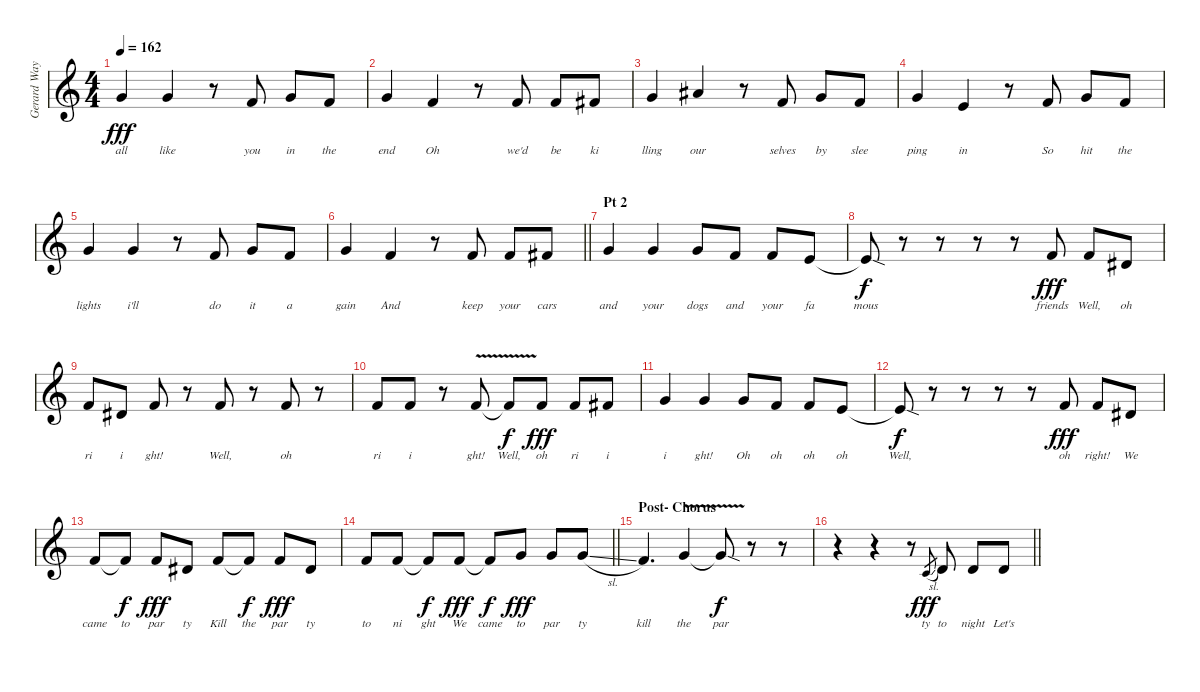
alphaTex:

\track ("Gerard Way [Vocals]" "Gerard Way") {instrument clarinet}
\staff {score}
\tuning (E4 B3 G3 D3 A2 E2) {hide}
\ts (4 4)
\tempo 162
\clef g2
\ks c
3.1.4{lyrics (0 "all") lyrics (1 "") lyrics (2 "") lyrics (3 "") lyrics (4 "") dy fff} 3.1.4{lyrics (0 "like") lyrics (1 "") lyrics (2 "") lyrics (3 "") lyrics (4 "")} r.8 1.1.8{lyrics (0 "you") lyrics (1 "") lyrics (2 "") lyrics (3 "") lyrics (4 "")} 3.1.8{lyrics (0 "in") lyrics (1 "") lyrics (2 "") lyrics (3 "") lyrics (4 "")} 1.1.8{lyrics (0 "the") lyrics (1 "") lyrics (2 "") lyrics (3 "") lyrics (4 "")} |
3.1.4{lyrics (0 "end") lyrics (1 "") lyrics (2 "") lyrics (3 "") lyrics (4 "")} 1.1.4{lyrics (0 "Oh") lyrics (1 "") lyrics (2 "") lyrics (3 "") lyrics (4 "")} r.8 1.1.8{lyrics (0 "we'd") lyrics (1 "") lyrics (2 "") lyrics (3 "") lyrics (4 "")} 1.1.8{lyrics (0 "be") lyrics (1 "") lyrics (2 "") lyrics (3 "") lyrics (4 "")} 2.1.8{lyrics (0 "ki") lyrics (1 "") lyrics (2 "") lyrics (3 "") lyrics (4 "")} |
3.1.4{lyrics (0 "lling") lyrics (1 "") lyrics (2 "") lyrics (3 "") lyrics (4 "")} 6.1.4{lyrics (0 "our") lyrics (1 "") lyrics (2 "") lyrics (3 "") lyrics (4 "")} r.8 1.1.8{lyrics (0 "selves") lyrics (1 "") lyrics (2 "") lyrics (3 "") lyrics (4 "")} 3.1.8{lyrics (0 "by") lyrics (1 "") lyrics (2 "") lyrics (3 "") lyrics (4 "")} 1.1.8{lyrics (0 "slee") lyrics (1 "") lyrics (2 "") lyrics (3 "") lyrics (4 "")} |
3.1.4{lyrics (0 "ping") lyrics (1 "") lyrics (2 "") lyrics (3 "") lyrics (4 "")} 0.1.4{lyrics (0 "in") lyrics (1 "") lyrics (2 "") lyrics (3 "") lyrics (4 "")} r.8 1.1.8{lyrics (0 "So") lyrics (1 "") lyrics (2 "") lyrics (3 "") lyrics (4 "")} 3.1.8{lyrics (0 "hit") lyrics (1 "") lyrics (2 "") lyrics (3 "") lyrics (4 "")} 1.1.8{lyrics (0 "the") lyrics (1 "") lyrics (2 "") lyrics (3 "") lyrics (4 "")} |
3.1.4{lyrics (0 "lights") lyrics (1 "") lyrics (2 "") lyrics (3 "") lyrics (4 "")} 3.1.4{lyrics (0 "i'll") lyrics (1 "") lyrics (2 "") lyrics (3 "") lyrics (4 "")} r.8 1.1.8{lyrics (0 "do") lyrics (1 "") lyrics (2 "") lyrics (3 "") lyrics (4 "")} 3.1.8{lyrics (0 "it") lyrics (1 "") lyrics (2 "") lyrics (3 "") lyrics (4 "")} 1.1.8{lyrics (0 "a") lyrics (1 "") lyrics (2 "") lyrics (3 "") lyrics (4 "")} |
\barLineRight lightlight
3.1.4{lyrics (0 "gain") lyrics (1 "") lyrics (2 "") lyrics (3 "") lyrics (4 "")} 1.1.4{lyrics (0 "And") lyrics (1 "") lyrics (2 "") lyrics (3 "") lyrics (4 "")} r.8 1.1.8{lyrics (0 "keep") lyrics (1 "") lyrics (2 "") lyrics (3 "") lyrics (4 "")} 1.1.8{lyrics (0 "your") lyrics (1 "") lyrics (2 "") lyrics (3 "") lyrics (4 "")} 2.1.8{lyrics (0 "cars") lyrics (1 "") lyrics (2 "") lyrics (3 "") lyrics (4 "")} |
\section ("" "Pt 2")
3.1.4{lyrics (0 "and") lyrics (1 "") lyrics (2 "") lyrics (3 "") lyrics (4 "")} 3.1.4{lyrics (0 "your") lyrics (1 "") lyrics (2 "") lyrics (3 "") lyrics (4 "")} 3.1.8{lyrics (0 "dogs") lyrics (1 "") lyrics (2 "") lyrics (3 "") lyrics (4 "")} 1.1.8{lyrics (0 "and") lyrics (1 "") lyrics (2 "") lyrics (3 "") lyrics (4 "")} 1.1.8{lyrics (0 "your") lyrics (1 "") lyrics (2 "") lyrics (3 "") lyrics (4 "")} 0.1.8{lyrics (0 "fa") lyrics (1 "") lyrics (2 "") lyrics (3 "") lyrics (4 "")} |
0.1{sod t}.8{lyrics (0 "mous") lyrics (1 "") lyrics (2 "") lyrics (3 "") lyrics (4 "") dy f} r.8 r.8 r.8 r.8 1.1.8{lyrics (0 "friends") lyrics (1 "") lyrics (2 "") lyrics (3 "") lyrics (4 "") dy fff} 1.1.8{lyrics (0 "Well,") lyrics (1 "") lyrics (2 "") lyrics (3 "") lyrics (4 "")} 4.2.8{lyrics (0 "oh") lyrics (1 "") lyrics (2 "") lyrics (3 "") lyrics (4 "")} |
6.2.8{lyrics (0 "ri") lyrics (1 "") lyrics (2 "") lyrics (3 "") lyrics (4 "")} 4.2.8{lyrics (0 "i") lyrics (1 "") lyrics (2 "") lyrics (3 "") lyrics (4 "")} 6.2.8{lyrics (0 "ght!") lyrics (1 "") lyrics (2 "") lyrics (3 "") lyrics (4 "")} r.8 6.2.8{lyrics (0 "Well,") lyrics (1 "") lyrics (2 "") lyrics (3 "") lyrics (4 "")} r.8 6.2.8{lyrics (0 "oh") lyrics (1 "") lyrics (2 "") lyrics (3 "") lyrics (4 "")} r.8 |
6.2.8{lyrics (0 "ri") lyrics (1 "") lyrics (2 "") lyrics (3 "") lyrics (4 "")} 6.2.8{lyrics (0 "i") lyrics (1 "") lyrics (2 "") lyrics (3 "") lyrics (4 "")} r.8 6.2{v}.8{lyrics (0 "ght!") lyrics (1 "") lyrics (2 "") lyrics (3 "") lyrics (4 "")} 6.2{t}.8{lyrics (0 "Well,") lyrics (1 "") lyrics (2 "") lyrics (3 "") lyrics (4 "") dy f} 1.1.8{lyrics (0 "oh") lyrics (1 "") lyrics (2 "") lyrics (3 "") lyrics (4 "") dy fff} 1.1.8{lyrics (0 "ri") lyrics (1 "") lyrics (2 "") lyrics (3 "") lyrics (4 "")} 2.1.8{lyrics (0 "i") lyrics (1 "") lyrics (2 "") lyrics (3 "") lyrics (4 "")} |
3.1.4{lyrics (0 "i") lyrics (1 "") lyrics (2 "") lyrics (3 "") lyrics (4 "")} 3.1.4{lyrics (0 "ght!") lyrics (1 "") lyrics (2 "") lyrics (3 "") lyrics (4 "")} 3.1.8{lyrics (0 "Oh") lyrics (1 "") lyrics (2 "") lyrics (3 "") lyrics (4 "")} 1.1.8{lyrics (0 "oh") lyrics (1 "") lyrics (2 "") lyrics (3 "") lyrics (4 "")} 1.1.8{lyrics (0 "oh") lyrics (1 "") lyrics (2 "") lyrics (3 "") lyrics (4 "")} 0.1.8{lyrics (0 "oh") lyrics (1 "") lyrics (2 "") lyrics (3 "") lyrics (4 "")} |
0.1{sod t}.8{lyrics (0 "Well,") lyrics (1 "") lyrics (2 "") lyrics (3 "") lyrics (4 "") dy f} r.8 r.8 r.8 r.8 1.1.8{lyrics (0 "oh") lyrics (1 "") lyrics (2 "") lyrics (3 "") lyrics (4 "") dy fff} 1.1.8{lyrics (0 "right!") lyrics (1 "") lyrics (2 "") lyrics (3 "") lyrics (4 "")} 4.2.8{lyrics (0 "We") lyrics (1 "") lyrics (2 "") lyrics (3 "") lyrics (4 "")} |
6.2.8{lyrics (0 "came") lyrics (1 "") lyrics (2 "") lyrics (3 "") lyrics (4 "")} 6.2{t}.8{lyrics (0 "to") lyrics (1 "") lyrics (2 "") lyrics (3 "") lyrics (4 "") dy f} 6.2.8{lyrics (0 "par") lyrics (1 "") lyrics (2 "") lyrics (3 "") lyrics (4 "") dy fff} 4.2.8{lyrics (0 "ty") lyrics (1 "") lyrics (2 "") lyrics (3 "") lyrics (4 "")} 6.2.8{lyrics (0 "Kill") lyrics (1 "") lyrics (2 "") lyrics (3 "") lyrics (4 "")} 6.2{t}.8{lyrics (0 "the") lyrics (1 "") lyrics (2 "") lyrics (3 "") lyrics (4 "") dy f} 6.2.8{lyrics (0 "par") lyrics (1 "") lyrics (2 "") lyrics (3 "") lyrics (4 "") dy fff} 4.2.8{lyrics (0 "ty") lyrics (1 "") lyrics (2 "") lyrics (3 "") lyrics (4 "")} |
\barLineRight lightlight
6.2.8{lyrics (0 "to") lyrics (1 "") lyrics (2 "") lyrics (3 "") lyrics (4 "")} 6.2.8{lyrics (0 "ni") lyrics (1 "") lyrics (2 "") lyrics (3 "") lyrics (4 "")} 6.2{t}.8{lyrics (0 "ght") lyrics (1 "") lyrics (2 "") lyrics (3 "") lyrics (4 "") dy f} 6.2.8{lyrics (0 "We") lyrics (1 "") lyrics (2 "") lyrics (3 "") lyrics (4 "") dy fff} 6.2{t}.8{lyrics (0 "came") lyrics (1 "") lyrics (2 "") lyrics (3 "") lyrics (4 "") dy f} 3.1.8{lyrics (0 "to") lyrics (1 "") lyrics (2 "") lyrics (3 "") lyrics (4 "") dy fff} 3.1.8{lyrics (0 "par") lyrics (1 "") lyrics (2 "") lyrics (3 "") lyrics (4 "")} 3.1{sl}.8{lyrics (0 "ty") lyrics (1 "") lyrics (2 "") lyrics (3 "") lyrics (4 "")} |
\section ("" "Post- Chorus")
1.1.4{d lyrics (0 "kill") lyrics (1 "") lyrics (2 "") lyrics (3 "") lyrics (4 "")} 3.1{v}.4{lyrics (0 "the") lyrics (1 "") lyrics (2 "") lyrics (3 "") lyrics (4 "")} 3.1{sod t}.8{lyrics (0 "par") lyrics (1 "") lyrics (2 "") lyrics (3 "") lyrics (4 "") dy f} r.8 r.8 |
\barLineRight lightlight
r.4 r.4 r.8 1.2{sl}.8{lyrics (0 "ty") lyrics (1 "") lyrics (2 "") lyrics (3 "") lyrics (4 "") gr dy fff} 3.2.8{lyrics (0 "to") lyrics (1 "") lyrics (2 "") lyrics (3 "") lyrics (4 "")} 3.2.8{lyrics (0 "night") lyrics (1 "") lyrics (2 "") lyrics (3 "") lyrics (4 "")} 3.2{sl}.8{lyrics (0 "Let's") lyrics (1 "") lyrics (2 "") lyrics (3 "") lyrics (4 "")}
